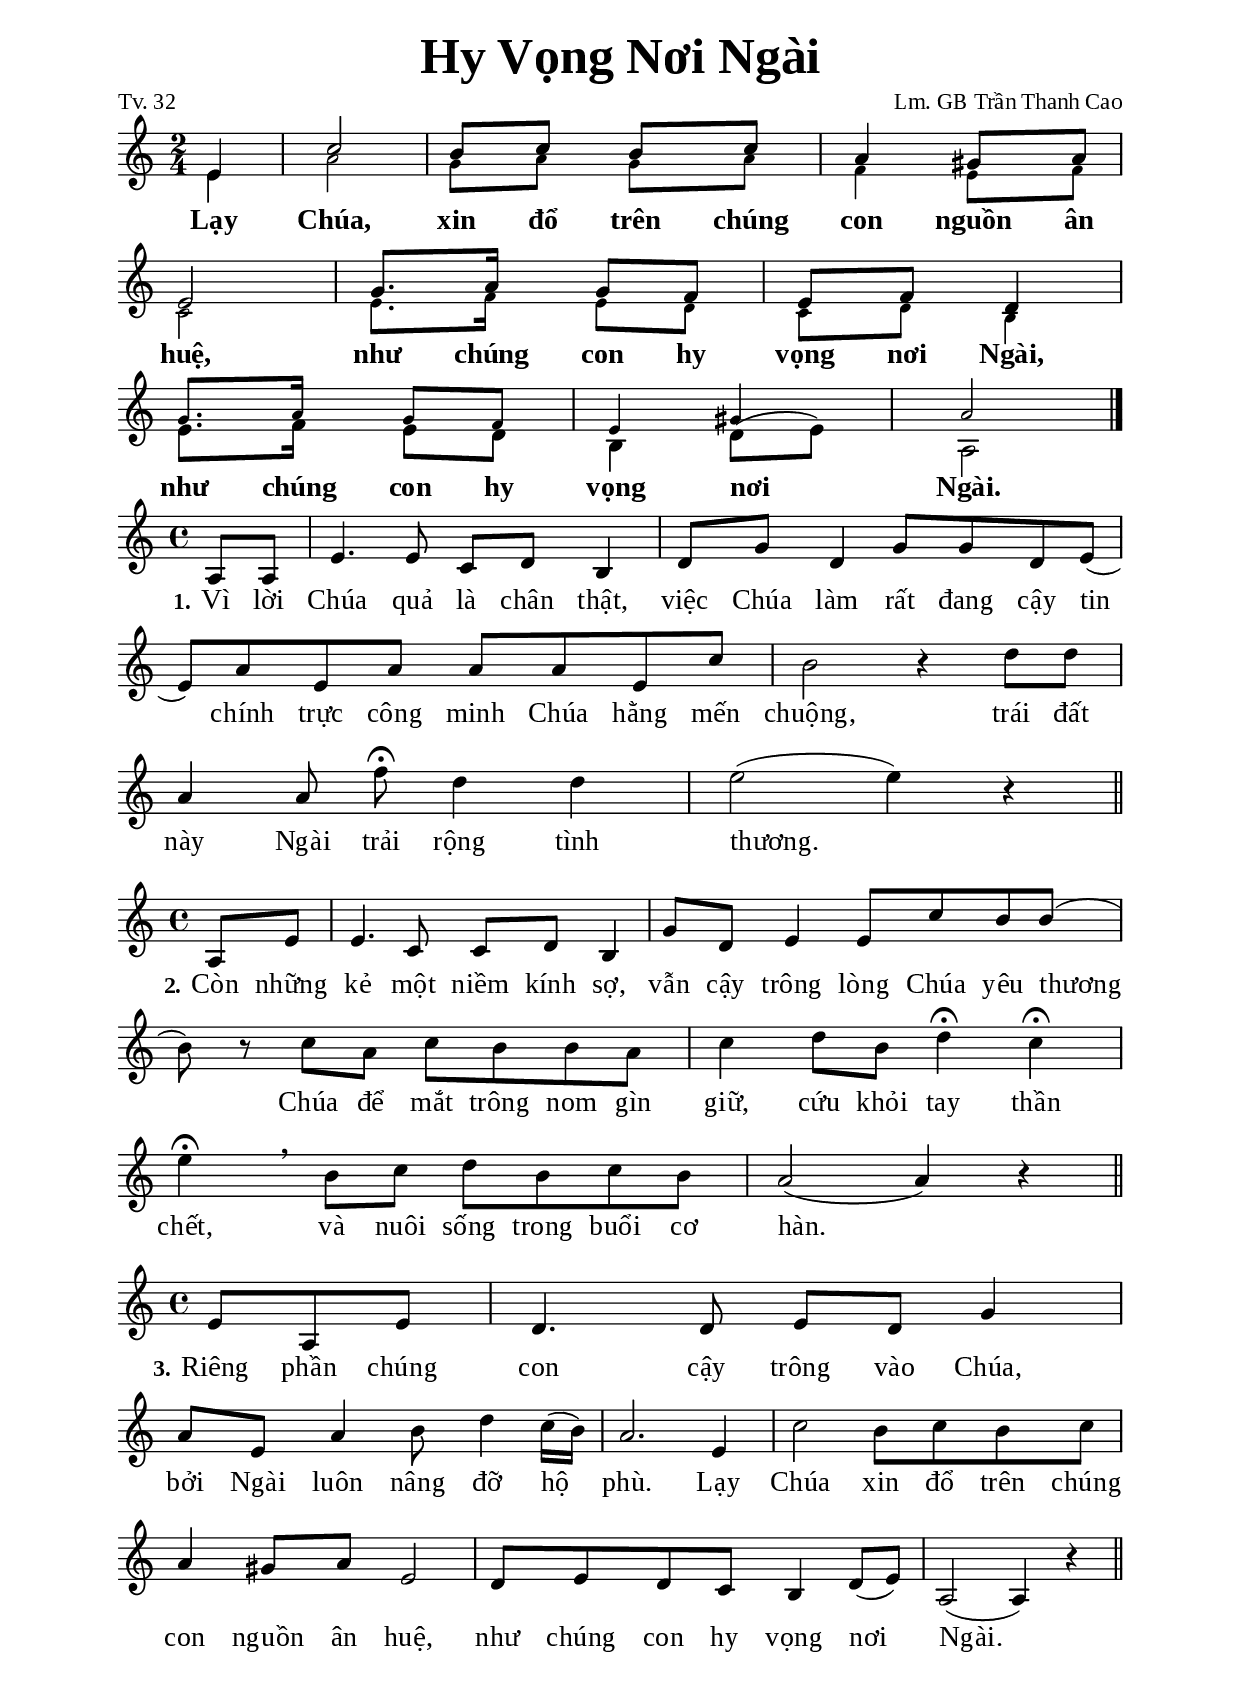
% Cài đặt chung
\version "2.22.1"
\include "english.ly"

\header {
  title = \markup { \fontsize #3 "Hy Vọng Nơi Ngài" }
  poet = "Tv. 32"
  composer = "Lm. GB Trần Thanh Cao"
  %arranger = " "
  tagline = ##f
}

\paper {
  #(set-paper-size "a4")
  top-margin = 10\mm
  bottom-margin = 10\mm
  left-margin = 20\mm
  right-margin = 20\mm
  indent = #0
  #(define fonts
    (make-pango-font-tree
      "Liberation Serif"
      "Liberation Serif"
      "Liberation Serif"
      (/ 20 20)))
  page-count = #1
  system-system-spacing = #'((basic-distance . 13))
  score-system-spacing = #'((basic-distance . 13))
}

% Nhạc điệp khúc
nhacDiepKhucSop = \relative c' {
  \stemUp
  \partial 4 e4 |
  c'2 |
  b8 c b c |
  a4 gs8 a |
  e2 |
  g8. a16 g8 f |
  e f d4 |
  \stemDown
  e8. f16 e8 d |
  b4 d8 ^(e) 
  a,2 \bar "|."
}

nhacDiepKhucBas = \relative c' {
  \stemDown
  \partial 4 e4 |
  a2 |
  g8 a g a |
  f4 e8 f |
  c2 |
  e8. f16 e8 d |
  c d b4 |
  \stemUp
  g'8. a16 g8 f |
  e4 gs |
  a2
}

% Nhạc phiên khúc
nhacPhienKhucMot = \relative c' {
  \partial 4 a8 a |
  e'4. e8 c d b4 |
  d8 g d4 g8 g d e ( |
  e) a e a a a e c' |
  b2 r4 d8 d |
  a4
  \autoBeamOff
  a8 f' \fermata
  \autoBeamOn
  d4 d |
  e2 (e4) r \bar "||"
}

nhacPhienKhucHai = \relative c' {
  \partial 4 a8 e' |
  e4. c8 c d b4 |
  g'8 d e4 e8 c' b b ( |
  b) r c a c b b a |
  c4 d8 b d4 \fermata c \fermata |
  e \fermata \breathe b8 c d b c b |
  a2 (a4) r \bar "||"
}

nhacPhienKhucBa = \relative c' {
  \partial 4. e8 a, e' |
  d4. d8 e d g4 |
  a8 e a4 b8 d4 c16 (b) |
  a2. e4 |
  c'2 b8 c b c |
  a4 gs8 a e2 |
  d8 e d c b4 d8 (e) |
  a,2 (a4) r \bar "||"
}

% Lời điệp khúc
loiDiepKhuc = \lyricmode {
  Lạy Chúa, xin đổ trên chúng con nguồn ân huệ,
  như chúng con hy vọng nơi Ngài,
  như chúng con hy vọng nơi Ngài.
}

% Lời phiên khúc
loiPhienKhucMot = \lyricmode {
  \set stanza = #"1."
  Vì lời Chúa quả là chân thật,
  việc Chúa làm rất đang cậy tin
  chính trực công minh Chúa hằng mến chuộng,
  trái đất này Ngài trải rộng tình thương.
}

loiPhienKhucHai = \lyricmode {
  \set stanza = #"2."
  Còn những kẻ một niềm kính sợ,
  vẫn cậy trông lòng Chúa yêu thương
  Chúa để mắt trông nom gìn giữ,
  cứu khỏi tay thần chết,
  và nuôi sống trong buổi cơ hàn.
}

loiPhienKhucBa = \lyricmode {
  \set stanza = #"3."
  Riêng phần chúng con cậy trông vào Chúa,
  bởi Ngài luôn nâng đỡ hộ phù.
  Lạy Chúa xin đổ trên chúng con nguồn ân huệ,
  như chúng con hy vọng nơi Ngài.
}


% Dàn trang
\score {
  \new ChoirStaff <<
    \new Staff = diepKhuc \with {
        \consists "Merge_rests_engraver"
        %\magnifyStaff #(magstep +1)
      }
      <<
      \new Voice = beSop {
        \voiceOne \key c \major \time 2/4 \nhacDiepKhucSop
      }
      \new Voice = beBas {
        \override NoteHead.font-size = #-2
        \voiceTwo \key c \major \time 2/4 \nhacDiepKhucBas
      }
    >>
    \new Lyrics \lyricsto beSop \loiDiepKhuc
  >>
  \layout {
    \override Lyrics.LyricText.font-series = #'bold
    \override Lyrics.LyricText.font-size = #+2
    \override Lyrics.LyricSpace.minimum-distance = #5
    \override Score.BarNumber.break-visibility = ##(#f #f #f)
    \override Score.SpacingSpanner.uniform-stretching = ##t
  }
}

\score {
  \new ChoirStaff <<
    \new Staff = phienKhuc \with {
        %\magnifyStaff #(magstep +1)
      }
      <<
      \new Voice = beSop {
        \key c \major \time 4/4 \nhacPhienKhucMot
      }
    >>
    \new Lyrics \lyricsto beSop \loiPhienKhucMot
  >>
  \layout {
    \override Lyrics.LyricText.font-size = #+2
    \override Lyrics.LyricSpace.minimum-distance = #2.2
    \override Score.BarNumber.break-visibility = ##(#f #f #f)
    \override Score.SpacingSpanner.uniform-stretching = ##t
  }
}

\score {
  \new ChoirStaff <<
    \new Staff = phienKhuc \with {
        %\magnifyStaff #(magstep +1)
      }
      <<
      \new Voice = beSop {
        \key c \major \time 4/4 \nhacPhienKhucHai
      }
    >>
    \new Lyrics \lyricsto beSop \loiPhienKhucHai
  >>
  \layout {
    \override Lyrics.LyricText.font-size = #+2
    \override Lyrics.LyricSpace.minimum-distance = #1.5
    \override Score.BarNumber.break-visibility = ##(#f #f #f)
    \override Score.SpacingSpanner.uniform-stretching = ##t
  }
}

\score {
  \new ChoirStaff <<
    \new Staff = phienKhuc \with {
        %\magnifyStaff #(magstep +1)
      }
      <<
      \new Voice = beSop {
        \key c \major \time 4/4 \nhacPhienKhucBa
      }
    >>
    \new Lyrics \lyricsto beSop \loiPhienKhucBa
  >>
  \layout {
    \override Lyrics.LyricText.font-size = #+2
    \override Lyrics.LyricSpace.minimum-distance = #2.5
    \override Score.BarNumber.break-visibility = ##(#f #f #f)
    \override Score.SpacingSpanner.uniform-stretching = ##t
  }
}
